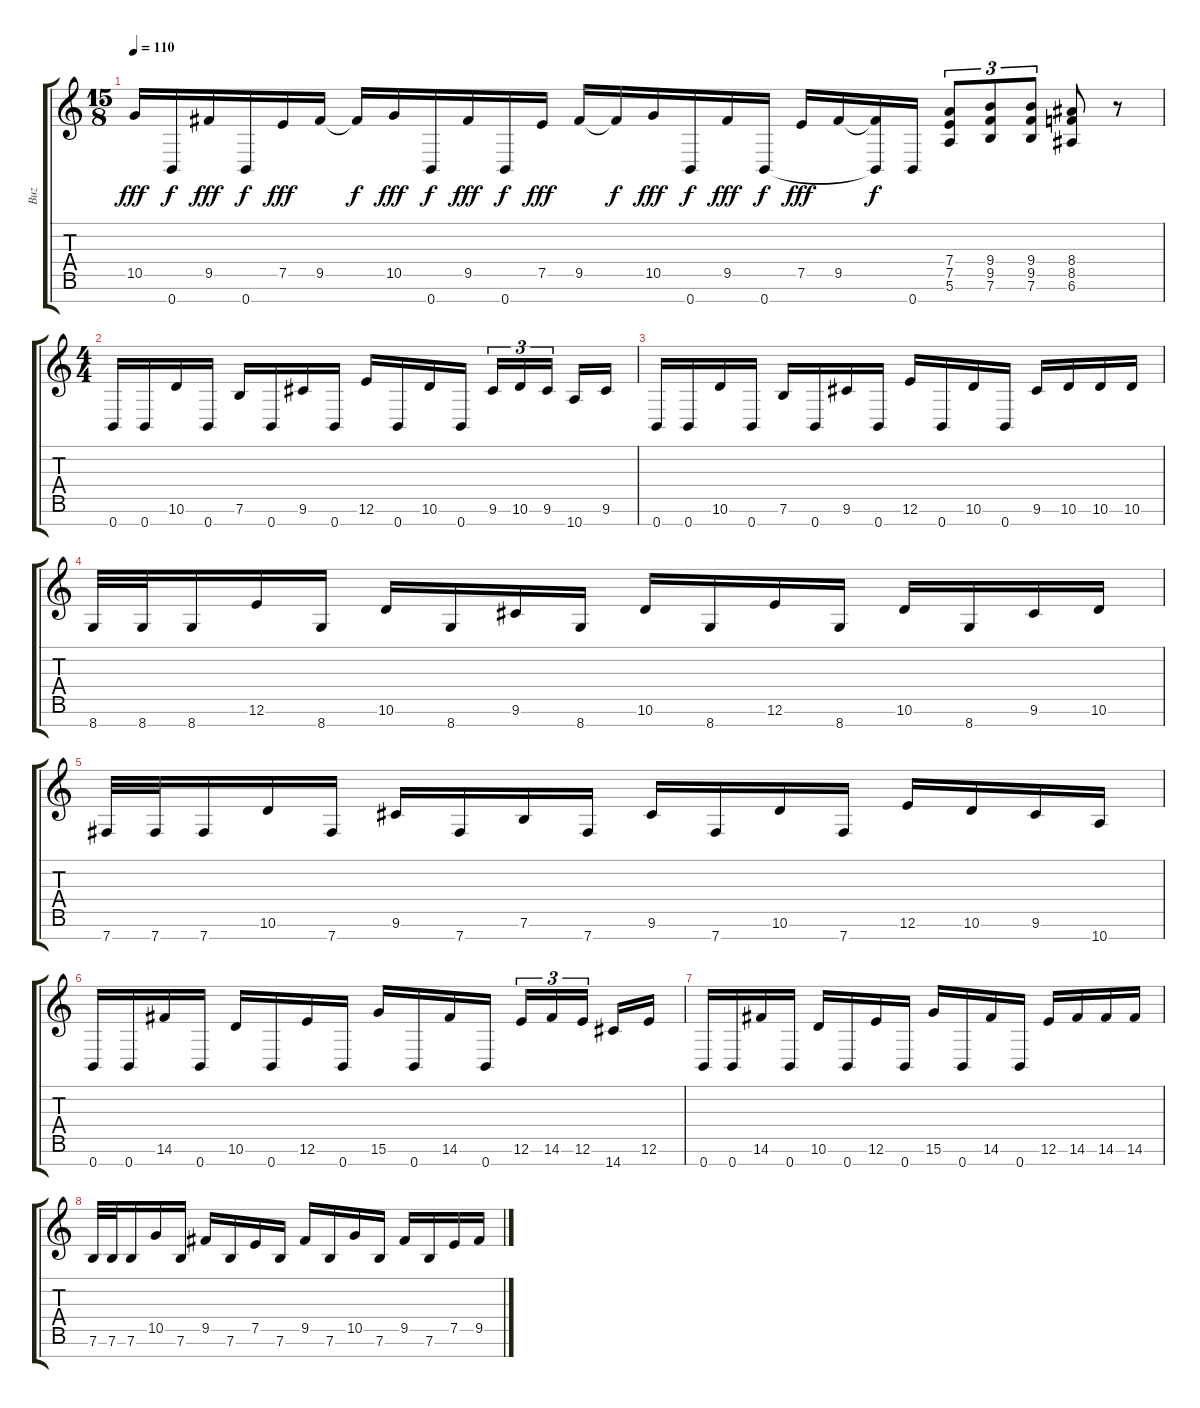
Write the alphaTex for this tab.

\track ("Buz" "Buz") {instrument distortionguitar}
\staff {score tabs}
\tuning (E4 B3 G3 D3 A2 E2 B1) {hide}
\ts (15 8)
\tempo 110
\clef g2
\ks c
10.5.16{dy fff} 0.7.16{dy f} 9.5.16{dy fff} 0.7.16{dy f} 7.5.16{dy fff} 9.5.16 9.5{t}.16{dy f} 10.5.16{dy fff} 0.7.16{dy f} 9.5.16{dy fff} 0.7.16{dy f} 7.5.16{dy fff} 9.5.16 9.5{t}.16{dy f} 10.5.16{dy fff} 0.7.16{dy f} 9.5.16{dy fff} 0.7.16{dy f} 7.5.16{dy fff} 9.5.16 (9.5{t} 0.7{t}).16{dy f} 0.7.16 (7.4 7.5 5.6).8{tu (3 2)} (9.4 9.5 7.6).8{tu (3 2)} (9.4 9.5 7.6).8{tu (3 2)} (8.4 8.5 6.6).8 r.8 |
\ts (4 4)
0.7.16 0.7.16 10.6.16 0.7.16 7.6.16 0.7.16 9.6.16 0.7.16 12.6.16 0.7.16 10.6.16 0.7.16 9.6.16{tu (3 2)} 10.6.16{tu (3 2)} 9.6.16{tu (3 2) beam splitsecondary} 10.7.16 9.6.16 |
0.7.16 0.7.16 10.6.16 0.7.16 7.6.16 0.7.16 9.6.16 0.7.16 12.6.16 0.7.16 10.6.16 0.7.16 9.6.16 10.6.16 10.6.16 10.6.16 |
8.7.32 8.7.32 8.7.16 12.6.16 8.7.16 10.6.16 8.7.16 9.6.16 8.7.16 10.6.16 8.7.16 12.6.16 8.7.16 10.6.16 8.7.16 9.6.16 10.6.16 |
7.7.32 7.7.32 7.7.16 10.6.16 7.7.16 9.6.16 7.7.16 7.6.16 7.7.16 9.6.16 7.7.16 10.6.16 7.7.16 12.6.16 10.6.16 9.6.16 10.7.16 |
0.7.16 0.7.16 14.6.16 0.7.16 10.6.16 0.7.16 12.6.16 0.7.16 15.6.16 0.7.16 14.6.16 0.7.16 12.6.16{tu (3 2)} 14.6.16{tu (3 2)} 12.6.16{tu (3 2) beam splitsecondary} 14.7.16 12.6.16 |
0.7.16 0.7.16 14.6.16 0.7.16 10.6.16 0.7.16 12.6.16 0.7.16 15.6.16 0.7.16 14.6.16 0.7.16 12.6.16 14.6.16 14.6.16 14.6.16 |
7.6.32 7.6.32 7.6.16 10.5.16 7.6.16 9.5.16 7.6.16 7.5.16 7.6.16 9.5.16 7.6.16 10.5.16 7.6.16 9.5.16 7.6.16 7.5.16 9.5.16
